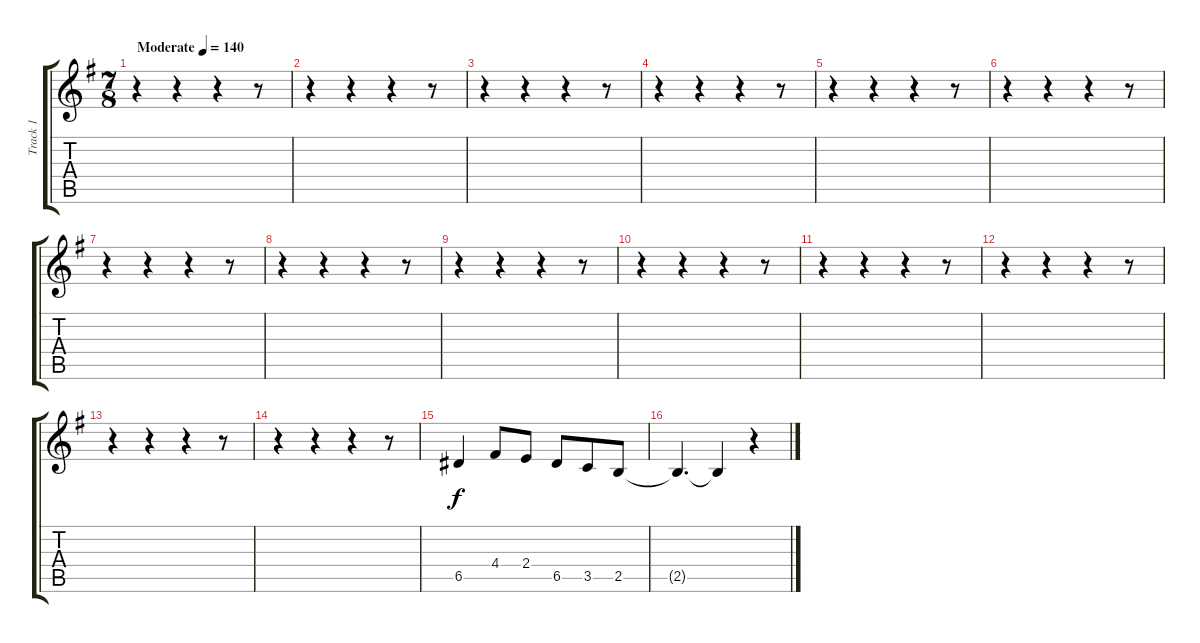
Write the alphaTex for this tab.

\track ("Track 1" "Track 1") {instrument acousticguitarsteel}
\staff {score tabs}
\tuning (E4 B3 G3 D3 A2 E2) {hide}
\ts (7 8)
\tempo (140 "Moderate")
\clef g2
\ks g
r.4{dy f instrument acousticguitarsteel} r.4 r.4 r.8 |
r.4 r.4 r.4 r.8 |
r.4 r.4 r.4 r.8 |
r.4 r.4 r.4 r.8 |
r.4 r.4 r.4 r.8 |
r.4 r.4 r.4 r.8 |
r.4 r.4 r.4 r.8 |
r.4 r.4 r.4 r.8 |
r.4 r.4 r.4 r.8 |
r.4 r.4 r.4 r.8 |
r.4 r.4 r.4 r.8 |
r.4 r.4 r.4 r.8 |
r.4 r.4 r.4 r.8 |
r.4 r.4 r.4 r.8 |
6.5.4 4.4.8 2.4.8 6.5.8 3.5.8 2.5.8 |
2.5{t}.4{d} 2.5{t}.4 r.4
